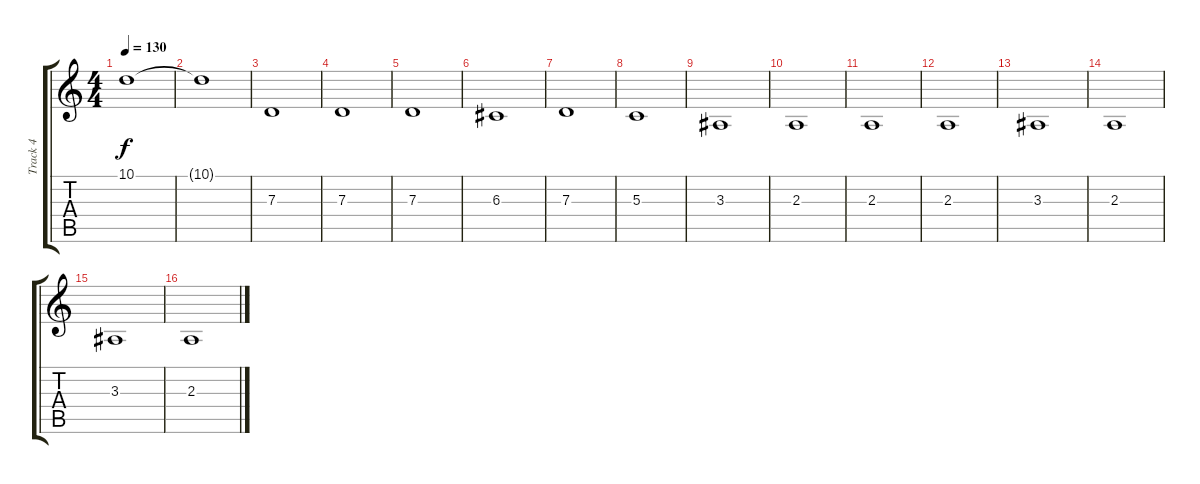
\track ("Track 4" "Track 4") {instrument drawbarorgan}
\staff {score tabs}
\tuning (E4 B3 G3 D3 A2 E2) {hide}
\ts (4 4)
\tempo 130
\clef g2
\ks c
10.1.1{dy f} |
10.1{t}.1 |
7.3.1 |
7.3.1 |
7.3.1 |
6.3.1 |
7.3.1 |
5.3.1 |
3.3.1 |
2.3.1 |
2.3.1 |
2.3.1 |
3.3.1 |
2.3.1 |
3.3.1 |
2.3.1
